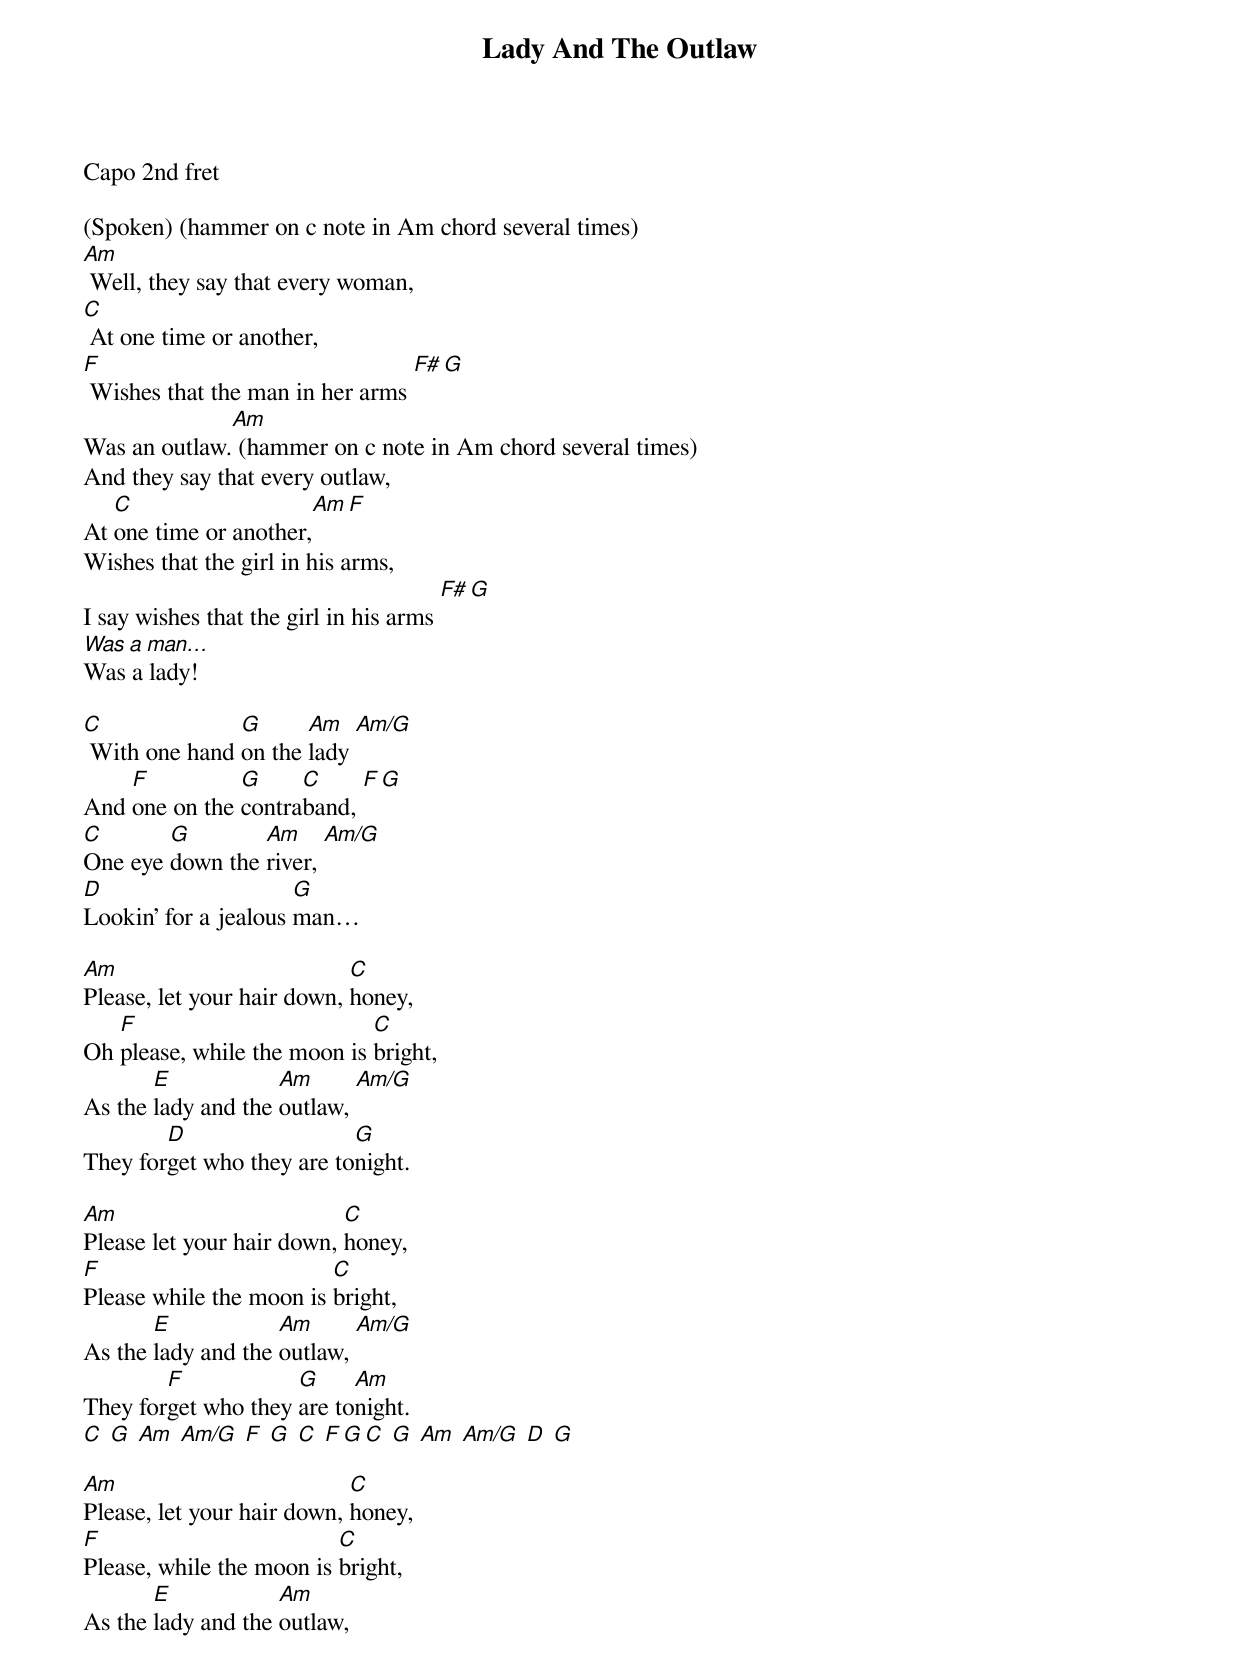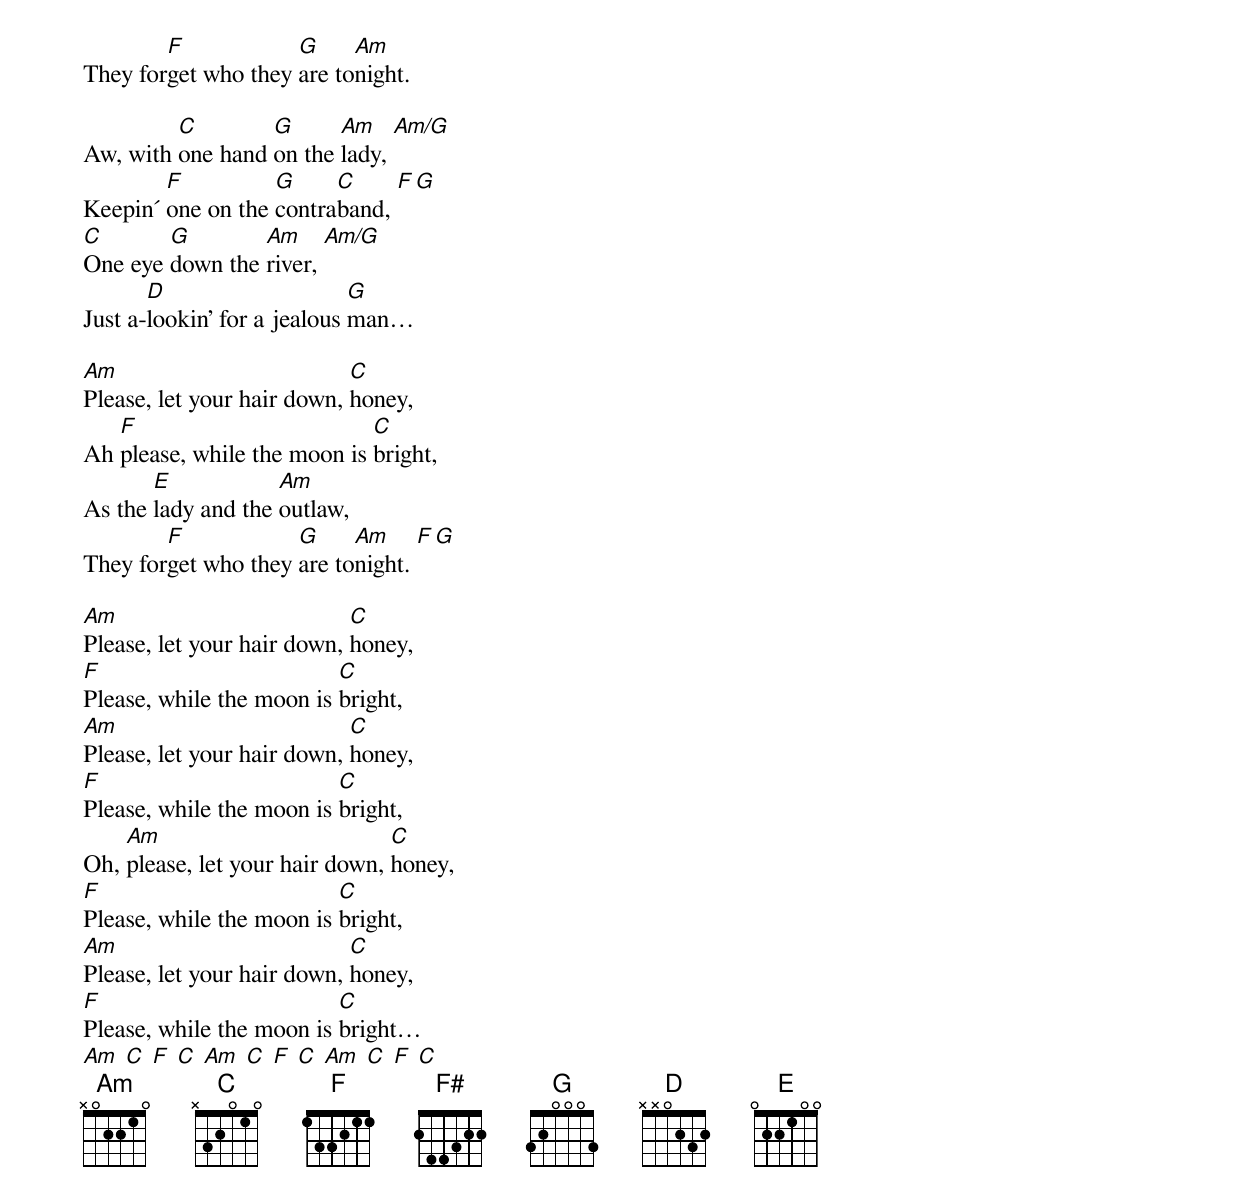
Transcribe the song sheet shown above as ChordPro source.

{title: Lady And The Outlaw}
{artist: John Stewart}
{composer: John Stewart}
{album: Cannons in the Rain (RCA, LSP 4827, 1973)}

Capo 2nd fret

(Spoken) (hammer on c note in Am chord several times)
[Am] Well, they say that every woman,
[C] At one time or another,
[F] Wishes that the man in her arms [F#][G]
Was an outlaw.[Am] (hammer on c note in Am chord several times)
And they say that every outlaw,
At [C]one time or another,[Am][F]
Wishes that the girl in his arms,
I say wishes that the girl in his arms [F#][G]
[*Was a man…]
Was a lady!

[C] With one hand [G]on the [Am]lady [Am/G]
And [F]one on the [G]contra[C]band, [F][G]
[C]One eye [G]down the [Am]river, [Am/G]
[D]Lookin' for a jealous [G]man…

[Am]Please, let your hair down, [C]honey,
Oh [F]please, while the moon is [C]bright,
As the [E]lady and the [Am]outlaw, [Am/G]
They for[D]get who they are to[G]night.

[Am]Please let your hair down, [C]honey,
[F]Please while the moon is [C]bright,
As the [E]lady and the [Am]outlaw, [Am/G]
They for[F]get who they [G]are to[Am]night.
[C] [G] [Am] [Am/G] [F] [G] [C] [F][G][C] [G] [Am] [Am/G] [D] [G]

[Am]Please, let your hair down, [C]honey,
[F]Please, while the moon is [C]bright,
As the [E]lady and the [Am]outlaw,
They for[F]get who they [G]are to[Am]night.

Aw, with [C]one hand [G]on the [Am]lady, [Am/G]
Keepin´ [F]one on the [G]contra[C]band, [F][G]
[C]One eye [G]down the [Am]river, [Am/G]
Just a-[D]lookin' for a jealous [G]man…

[Am]Please, let your hair down, [C]honey,
Ah [F]please, while the moon is [C]bright,
As the [E]lady and the [Am]outlaw,
They for[F]get who they [G]are to[Am]night. [F][G]

[Am]Please, let your hair down, [C]honey,
[F]Please, while the moon is [C]bright,
[Am]Please, let your hair down, [C]honey,
[F]Please, while the moon is [C]bright,
Oh, [Am]please, let your hair down, [C]honey,
[F]Please, while the moon is [C]bright,
[Am]Please, let your hair down, [C]honey,
[F]Please, while the moon is [C]bright…
[Am] [C] [F] [C] [Am] [C] [F] [C] [Am] [C] [F] [C]
